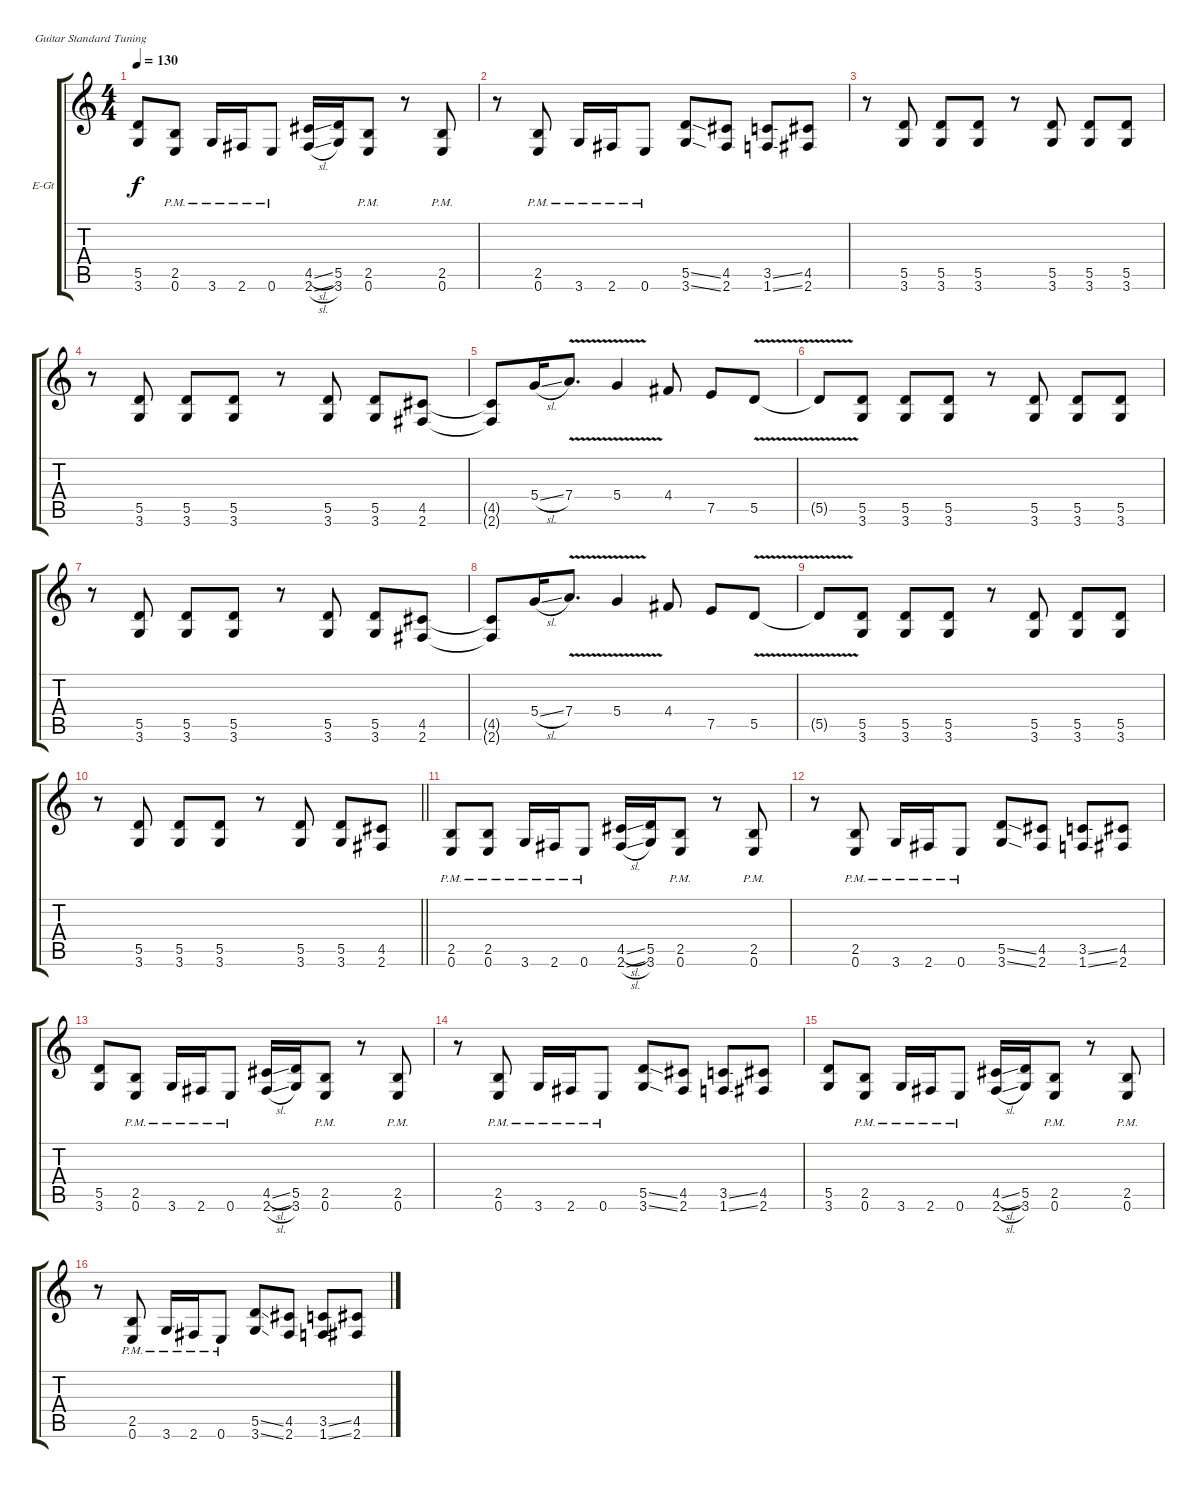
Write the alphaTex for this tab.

\bracketExtendMode groupsimilarinstruments
\firstSystemTrackNameOrientation horizontal
\otherSystemsTrackNameOrientation horizontal
\track ("R Rhythm" "E-Gt") {instrument distortionguitar}
\staff {score tabs}
\tuning (E4 B3 G3 D3 A2 E2)
\ts (4 4)
\tempo 130
\clef g2
\ks c
(5.5 3.6).8{dy f} (2.5{pm} 0.6{pm}).8 3.6{pm}.16 2.6{pm}.16 0.6{pm}.8 (4.5{sl} 2.6{sl}).16 (5.5 3.6).16 (2.5{pm} 0.6{pm}).8 r.8 (2.5{pm} 0.6{pm}).8 |
r.8 (2.5{pm} 0.6{pm}).8 3.6{pm}.16 2.6{pm}.16 0.6{pm}.8 (5.5{ss} 3.6{ss}).8 (4.5 2.6).8 (3.5{ss} 1.6{ss}).8 (4.5 2.6).8 |
r.8 (5.5 3.6).8 (5.5 3.6).8 (5.5 3.6).8 r.8 (5.5 3.6).8 (5.5 3.6).8 (5.5 3.6).8 |
r.8 (5.5 3.6).8 (5.5 3.6).8 (5.5 3.6).8 r.8 (5.5 3.6).8 (5.5 3.6).8 (4.5 2.6).8 |
(4.5{t} 2.6{t}).8 5.4{sl}.16 7.4{v}.8{d} 5.4{v}.4 4.4.8 7.5.8 5.5{v}.8 |
5.5{v t}.8 (5.5 3.6).8 (5.5 3.6).8 (5.5 3.6).8 r.8 (5.5 3.6).8 (5.5 3.6).8 (5.5 3.6).8 |
r.8 (5.5 3.6).8 (5.5 3.6).8 (5.5 3.6).8 r.8 (5.5 3.6).8 (5.5 3.6).8 (4.5 2.6).8 |
(4.5{t} 2.6{t}).8 5.4{sl}.16 7.4{v}.8{d} 5.4{v}.4 4.4.8 7.5.8 5.5{v}.8 |
5.5{v t}.8 (5.5 3.6).8 (5.5 3.6).8 (5.5 3.6).8 r.8 (5.5 3.6).8 (5.5 3.6).8 (5.5 3.6).8 |
\barLineRight lightlight
r.8 (5.5 3.6).8 (5.5 3.6).8 (5.5 3.6).8 r.8 (5.5 3.6).8 (5.5 3.6).8 (4.5 2.6).8 |
(2.5{pm} 0.6{pm}).8 (2.5{pm} 0.6{pm}).8 3.6{pm}.16 2.6{pm}.16 0.6{pm}.8 (4.5{sl} 2.6{sl}).16 (5.5 3.6).16 (2.5{pm} 0.6{pm}).8 r.8 (2.5{pm} 0.6{pm}).8 |
r.8 (2.5{pm} 0.6{pm}).8 3.6{pm}.16 2.6{pm}.16 0.6{pm}.8 (5.5{ss} 3.6{ss}).8 (4.5 2.6).8 (3.5{ss} 1.6{ss}).8 (4.5 2.6).8 |
(5.5 3.6).8 (2.5{pm} 0.6{pm}).8 3.6{pm}.16 2.6{pm}.16 0.6{pm}.8 (4.5{sl} 2.6{sl}).16 (5.5 3.6).16 (2.5{pm} 0.6{pm}).8 r.8 (2.5{pm} 0.6{pm}).8 |
r.8 (2.5{pm} 0.6{pm}).8 3.6{pm}.16 2.6{pm}.16 0.6{pm}.8 (5.5{ss} 3.6{ss}).8 (4.5 2.6).8 (3.5{ss} 1.6{ss}).8 (4.5 2.6).8 |
(5.5 3.6).8 (2.5{pm} 0.6{pm}).8 3.6{pm}.16 2.6{pm}.16 0.6{pm}.8 (4.5{sl} 2.6{sl}).16 (5.5 3.6).16 (2.5{pm} 0.6{pm}).8 r.8 (2.5{pm} 0.6{pm}).8 |
r.8 (2.5{pm} 0.6{pm}).8 3.6{pm}.16 2.6{pm}.16 0.6{pm}.8 (5.5{ss} 3.6{ss}).8 (4.5 2.6).8 (3.5{ss} 1.6{ss}).8 (4.5 2.6).8
